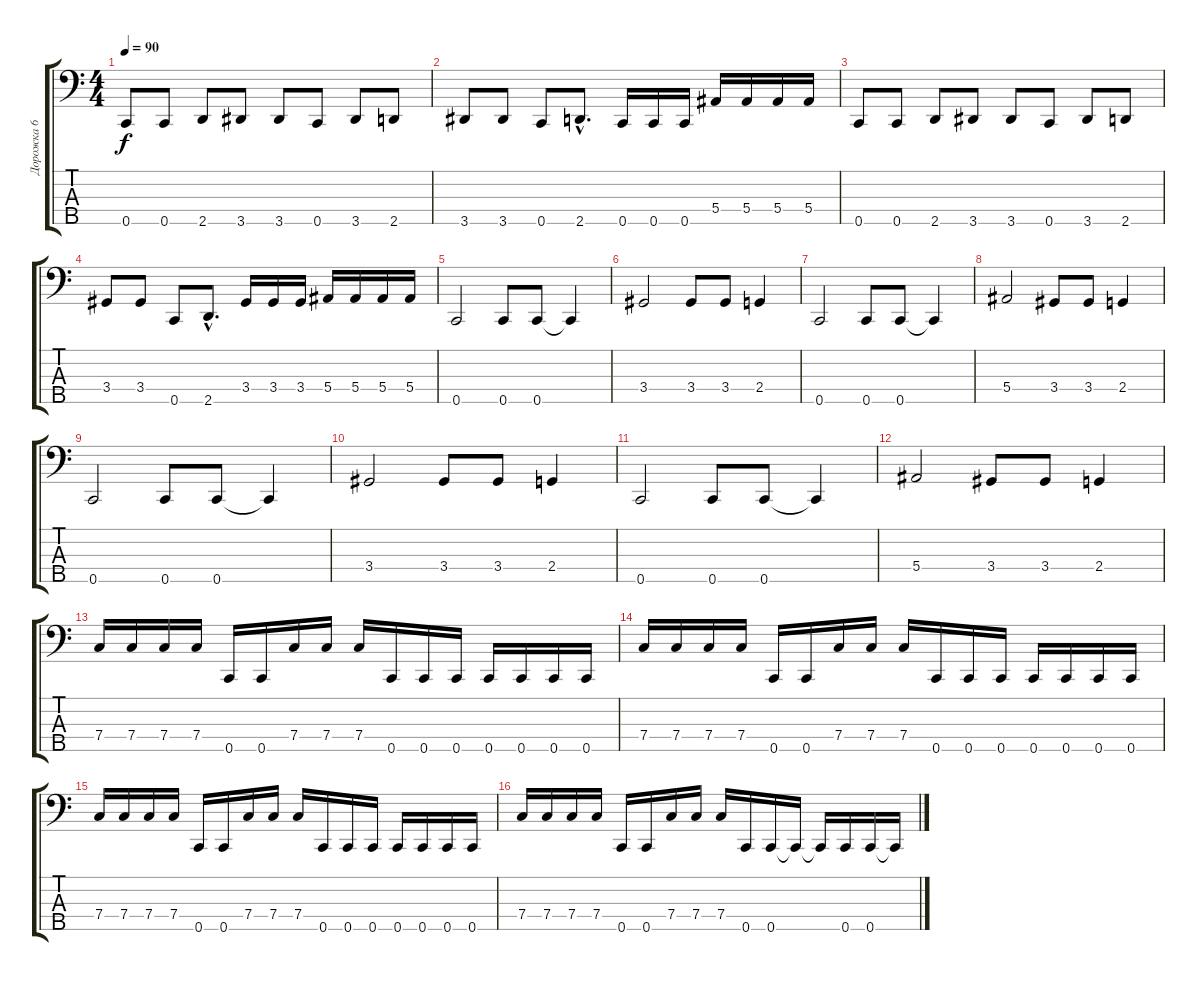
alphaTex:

\track ("Дорожка 6" "Дорожка 6") {instrument electricbassfinger}
\staff {score tabs}
\tuning (Ab2 Eb2 Bb1 F1 C1) {hide}
\ts (4 4)
\tempo 90
\clef f4
\ks c
0.5.8{dy f} 0.5.8 2.5.8 3.5.8 3.5.8 0.5.8 3.5.8 2.5.8 |
3.5.8 3.5.8 0.5.8 2.5{hac}.8{d} 0.5.16 0.5.16 0.5.16 5.4.16 5.4.16 5.4.16 5.4.16 |
0.5.8 0.5.8 2.5.8 3.5.8 3.5.8 0.5.8 3.5.8 2.5.8 |
3.4.8 3.4.8 0.5.8 2.5{hac}.8{d} 3.4.16 3.4.16 3.4.16 5.4.16 5.4.16 5.4.16 5.4.16 |
0.5.2 0.5.8 0.5.8 0.5{t}.4 |
3.4.2 3.4.8 3.4.8 2.4.4 |
0.5.2 0.5.8 0.5.8 0.5{t}.4 |
5.4.2 3.4.8 3.4.8 2.4.4 |
0.5.2 0.5.8 0.5.8 0.5{t}.4 |
3.4.2 3.4.8 3.4.8 2.4.4 |
0.5.2 0.5.8 0.5.8 0.5{t}.4 |
5.4.2 3.4.8 3.4.8 2.4.4 |
7.4.16 7.4.16 7.4.16 7.4.16 0.5.16 0.5.16 7.4.16 7.4.16 7.4.16 0.5.16 0.5.16 0.5.16 0.5.16 0.5.16 0.5.16 0.5.16 |
7.4.16 7.4.16 7.4.16 7.4.16 0.5.16 0.5.16 7.4.16 7.4.16 7.4.16 0.5.16 0.5.16 0.5.16 0.5.16 0.5.16 0.5.16 0.5.16 |
7.4.16 7.4.16 7.4.16 7.4.16 0.5.16 0.5.16 7.4.16 7.4.16 7.4.16 0.5.16 0.5.16 0.5.16 0.5.16 0.5.16 0.5.16 0.5.16 |
7.4.16 7.4.16 7.4.16 7.4.16 0.5.16 0.5.16 7.4.16 7.4.16 7.4.16 0.5.16 0.5.16 0.5{t}.16 0.5{t}.16 0.5.16 0.5.16 0.5{t}.16
